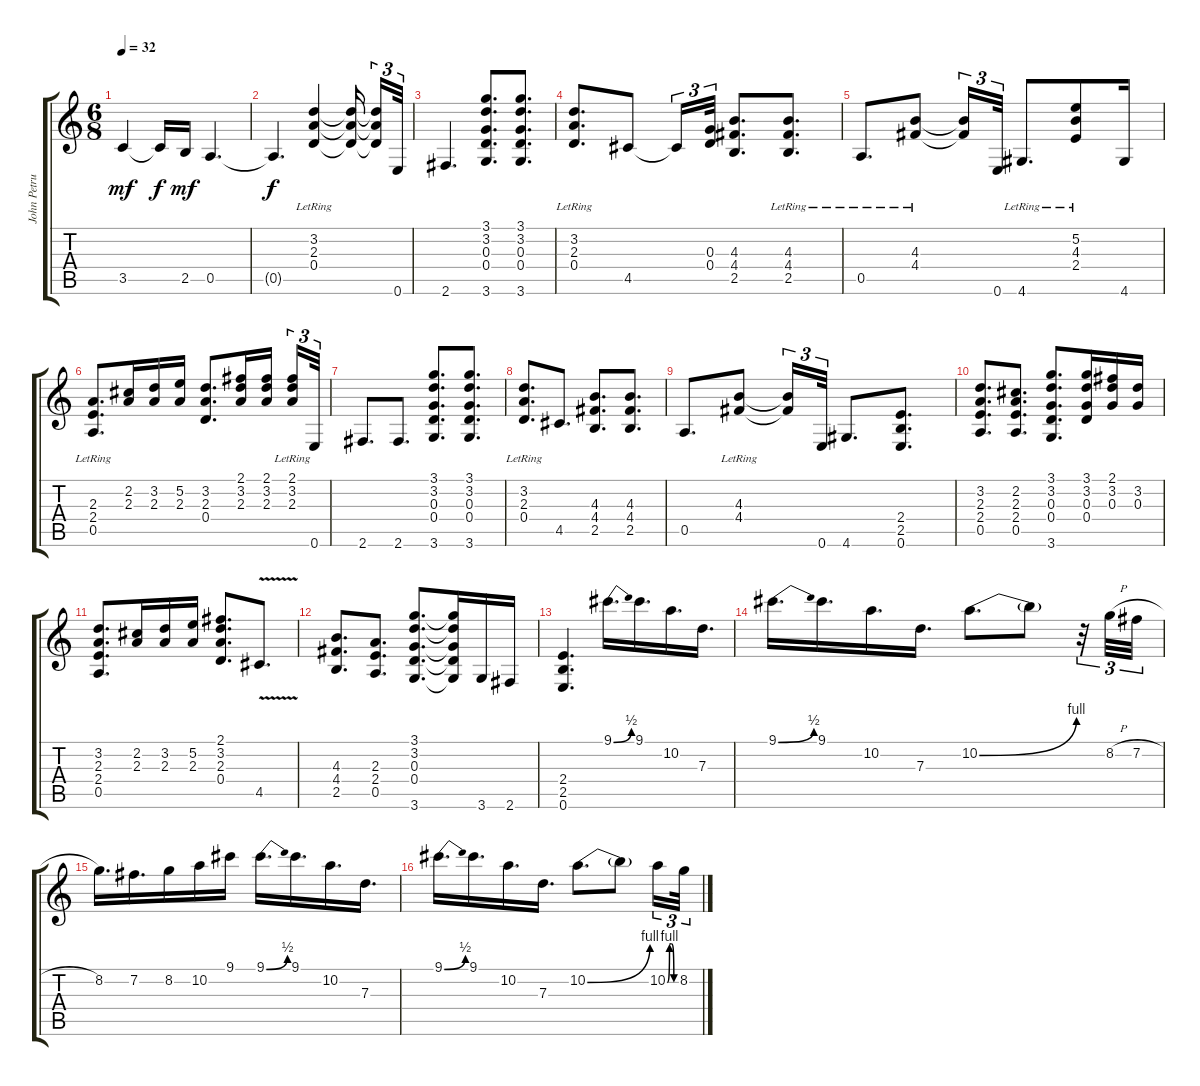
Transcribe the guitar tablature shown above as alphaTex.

\track ("John Petrucci" "John Petru") {instrument acousticguitarsteel}
\staff {score tabs}
\tuning (E4 B3 G3 D3 A2 E2) {hide}
\ts (6 8)
\tempo 32
\clef g2
\ks c
3.5.4{dy mf} 3.5{t}.16{dy f} 2.5.16{dy mf} 0.5.4{d} |
0.5{t}.4{d dy f} (3.2{lr} 2.3{lr} 0.4{lr}).4 (3.2{t} 2.3{t} 0.4{t}).16{beam splitsecondary} (3.2{t} 2.3{t} 0.4{t}).16{tu (3 2)} 0.6.32{tu (3 2)} |
2.6.4{d} (3.1 3.2 0.3 0.4 3.6).8{d} (3.1 3.2 0.3 0.4 3.6).8{d} |
(3.2{lr} 2.3{lr} 0.4{lr}).8{d} 4.5.8 4.5{t}.16{tu (3 2)} (0.3 0.4).32{tu (3 2)} (4.3 4.4 2.5).8{d} (4.3{lr} 4.4{lr} 2.5{lr}).8{d} |
0.5{lr}.8{d} (4.3{lr} 4.4{lr}).8 (4.3{t} 4.4{t}).16{tu (3 2)} 0.6.32{tu (3 2)} 4.6{lr}.8{d} (5.2{lr} 4.3{lr} 2.4{lr}).8 4.6.16 |
(2.3{lr} 2.4{lr} 0.5{lr}).8{d} (2.2 2.3).16 (3.2 2.3).16 (5.2 2.3).16 (3.2 2.3 0.4).8{d} (2.1 3.2 2.3).16 (2.1 3.2 2.3).16{beam splitsecondary} (2.1{lr} 3.2{lr} 2.3{lr}).16{tu (3 2)} 0.6.32{tu (3 2)} |
2.6.8{d} 2.6.8{d} (3.1 3.2 0.3 0.4 3.6).8{d} (3.1 3.2 0.3 0.4 3.6).8{d} |
(3.2{lr} 2.3{lr} 0.4{lr}).8{d} 4.5.8{d} (4.3 4.4 2.5).8{d} (4.3 4.4 2.5).8{d} |
0.5.8{d} (4.3{lr} 4.4{lr}).8 (4.3{t} 4.4{t}).16{tu (3 2)} 0.6.32{tu (3 2)} 4.6.8{d} (2.4 2.5 0.6).8{d} |
(3.2 2.3 2.4 0.5).8{d} (2.2 2.3 2.4 0.5).8{d} (3.1 3.2 0.3 0.4 3.6).8{d} (3.1 3.2 0.3 0.4).16 (2.1 3.2 0.3).16 (3.2 0.3).16 |
(3.2 2.3 2.4 0.5).8{d} (2.2 2.3).16 (3.2 2.3).16 (5.2 2.3).16 (2.1 3.2 2.3 0.4).8{d} 4.5{v}.8{d} |
(4.3 4.4 2.5).8{d} (2.3 2.4 0.5).8{d} (3.1 3.2 0.3 0.4 3.6).8{d} (3.1{t} 3.2{t} 0.3{t} 0.4{t} 3.6{t}).16 3.6.16 2.6.16 |
(2.4 2.5 0.6).4{d} 9.1{be (bend 0 0 60 2)}.16{d volume 14 instrument distortionguitar} 9.1.16{d} 10.2.16{d} 7.3.16{d} |
9.1{be (bend 0 0 60 2)}.16{d} 9.1.16{d} 10.2.16{d} 7.3.16{d} 10.2{be (bend 0 0 60 4)}.8{d} 10.2{t}.8 r.32{tu (3 2)} 8.2{h}.32{tu (3 2)} 7.2{h}.32{tu (3 2)} |
8.2.16{d} 7.2.16{d} 8.2.16 10.2.16 9.1.16 9.1{be (bend 0 0 60 2)}.16{d} 9.1.16{d} 10.2.16{d} 7.3.16{d} |
9.1{be (bend 0 0 60 2)}.16{d} 9.1.16{d} 10.2.16{d} 7.3.16{d} 10.2{be (bend 0 0 60 4)}.8{d} 10.2{t}.8 10.2{be (custom 0 0 15 4 30 4 45 0 60 0)}.16{tu (3 2)} 8.2.32{tu (3 2)}
